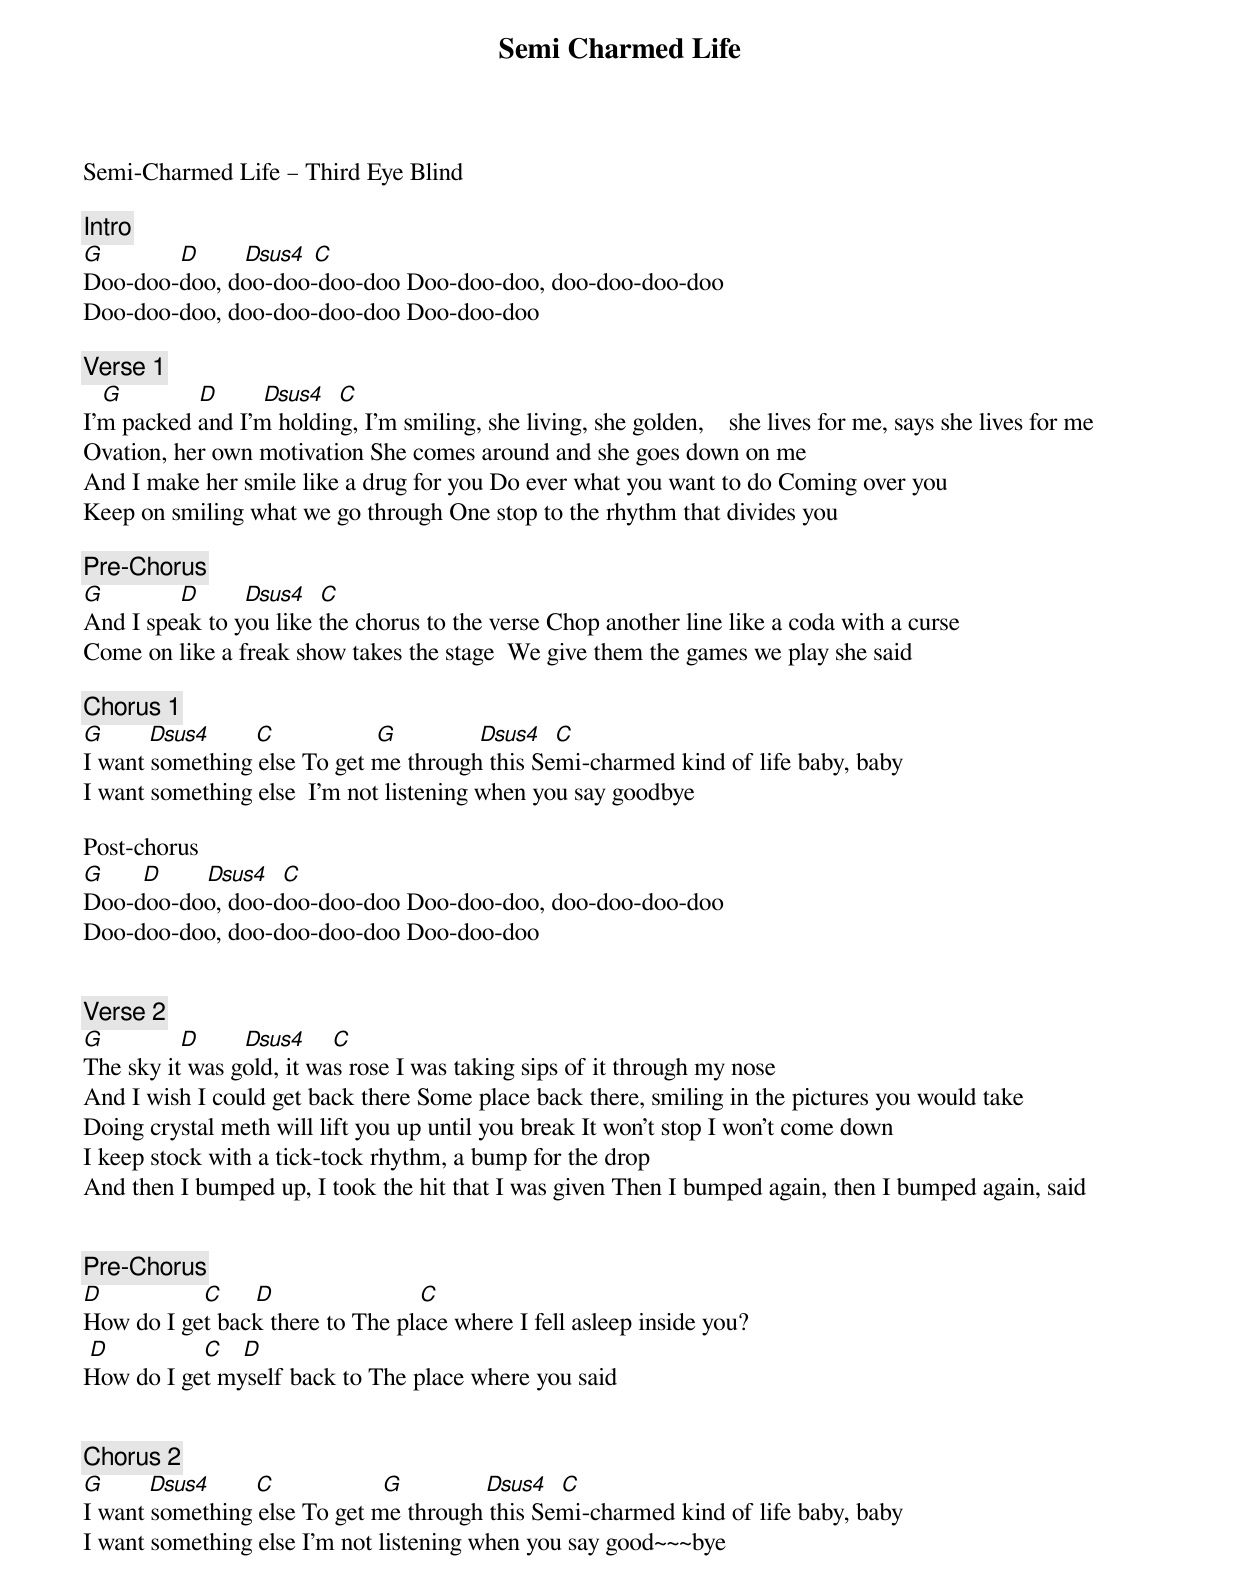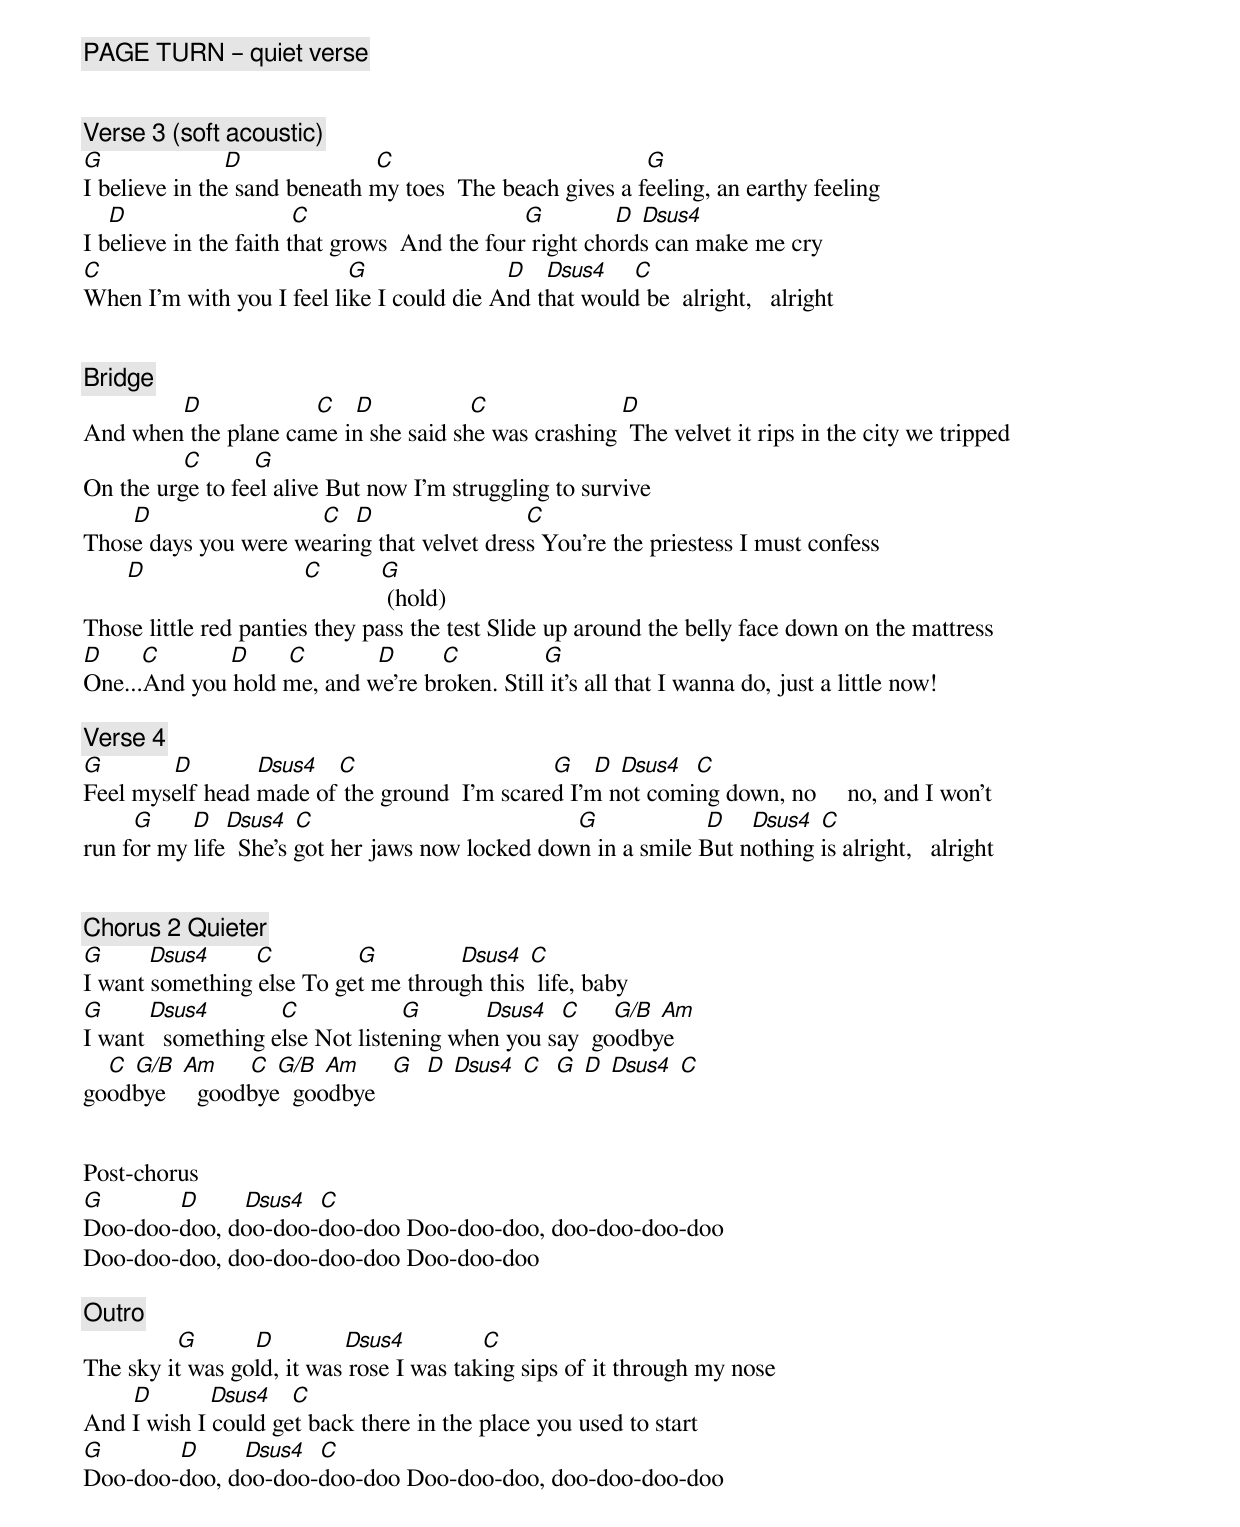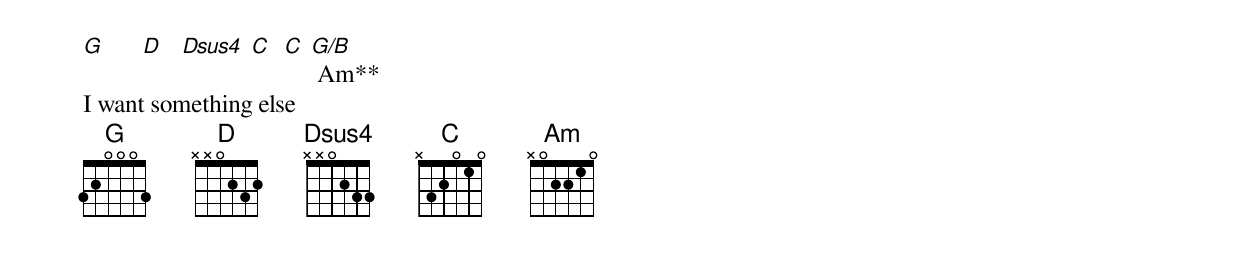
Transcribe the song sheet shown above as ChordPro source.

{title: Semi Charmed Life}
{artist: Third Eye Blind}
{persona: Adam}
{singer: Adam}
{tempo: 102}
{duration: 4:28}
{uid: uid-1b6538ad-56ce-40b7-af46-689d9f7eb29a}
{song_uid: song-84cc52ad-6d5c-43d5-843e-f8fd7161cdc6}



Semi-Charmed Life – Third Eye Blind

{comment: Intro}
[G]         			[D]       [Dsus4]	[C]
Doo-doo-doo, doo-doo-doo-doo	Doo-doo-doo, doo-doo-doo-doo
Doo-doo-doo, doo-doo-doo-doo	Doo-doo-doo

{comment: Verse 1}
 		[G]         			[D]       [Dsus4]		[C]
I'm packed and I'm holding, I'm smiling, she living, she golden,    she lives for me, says she lives for me
Ovation, her own motivation	She comes around and she goes down on me
And I make her smile like a drug for you	Do ever what you want to do	Coming over you
Keep on smiling what we go through	One stop to the rhythm that divides you

{comment: Pre-Chorus}
[G]         			[D]       [Dsus4]		[C]
And I speak to you like the chorus to the verse	Chop another line like a coda with a curse
Come on like a freak show takes the stage		We give them the games we play she said

{comment: Chorus 1}
[G]      	[Dsus4]       [C] 		          			[G]             [Dsus4]		[C]
I want something else To get me through this	Semi-charmed kind of life baby, baby
I want something else		I'm not listening when you say goodbye

Post-chorus
[G]    		[D]       [Dsus4]		[C]
Doo-doo-doo, doo-doo-doo-doo	Doo-doo-doo, doo-doo-doo-doo
Doo-doo-doo, doo-doo-doo-doo	Doo-doo-doo


{comment: Verse 2}
[G]         			[D]       [Dsus4]				[C]
The sky it was gold, it was rose	I was taking sips of it through my nose
And I wish I could get back there	Some place back there, smiling in the pictures you would take
Doing crystal meth will lift you up until you break It won't stop I won't come down
I keep stock with a tick-tock rhythm, a bump for the drop
And then I bumped up, I took the hit that I was given Then I bumped again, then I bumped again, said


{comment: Pre-Chorus}
[D]               	[C]			  [D]                       [C]
How do I get back there to	The place where I fell asleep inside you?
 [D]              	[C]			[D]
How do I get myself back to	The place where you said


{comment: Chorus 2}
[G]      	[Dsus4]       [C] 		          				[G]             [Dsus4]		[C]
I want something else To get me through this	Semi-charmed kind of life baby, baby
I want something else	I'm not listening when you say good~~~bye



{comment: PAGE TURN – quiet verse}


{comment: Verse 3 (soft acoustic)}
[G]                  	[D]               	     [C]			                                     [G]
I believe in the sand beneath my toes		The beach gives a feeling, an earthy feeling
    [D]                        		[C]		                              		[G]           [D] [Dsus4]
I believe in the faith that grows		And the four right chords can make me cry
[C]                                     		[G]			                   [D]   [Dsus4]    [C]
When I'm with you I feel like I could die	And that would be  alright,   alright


{comment: Bridge}
              	 [D]                		[C]			[D]               [C]                     [D]
And when the plane came in she said she was crashing  The velvet it rips in the city we tripped
                [C]		     	[G]
On the urge to feel alive	But now I'm struggling to survive
       	[D]                         		[C]		[D]                      		[C]
Those days you were wearing that velvet dress	You're the priestess I must confess
      	[D]                       		[C]			      [G] (hold)
Those little red panties they pass the test	Slide up around the belly face down on the mattress
[D]      [C]	         	[D]      [C]	          [D]      	[C]	            [G]
One...And you hold me, and we're broken.	Still it's all that I wanna do, just a little now!

{comment: Verse 4}
[G]           [D]          [Dsus4] 		[C]			                           	[G]   [D] [Dsus4]  [C]
Feel myself head made of the ground		I'm scared I'm not coming down, no     no, and I won't
        [G]      [D]  [Dsus4]	[C]                                       			[G]		               [D]    [Dsus4] [C]
run for my life		She's got her jaws now locked down in a smile	But nothing is alright,   alright


{comment: Chorus 2	Quieter}
[G]      	[Dsus4]       [C] 		          [G]             [Dsus4]	[C]
I want something else	To get me through this	 life, baby
[G]      	[Dsus4]           [C]		              [G]        		[Dsus4]  [C]     [G/B] [Am]
I want   something else	Not listening when you say 	goodbye
    [C] [G/B] [Am]	    [C] [G/B] [Am]	    [G]  [D] [Dsus4] [C]		[G] [D] [Dsus4] [C]
goodbye	    goodbye		goodbye


Post-chorus
[G]            [D]       [Dsus4]		[C]
Doo-doo-doo, doo-doo-doo-doo	Doo-doo-doo, doo-doo-doo-doo
Doo-doo-doo, doo-doo-doo-doo	Doo-doo-doo

{comment: Outro}
               [G]			      [D]           [Dsus4]            [C]
The sky it was gold, it was rose	I was taking sips of it through my nose
        [D]         [Dsus4]   [C]
And I wish I could get back there	in the place you used to start
[G]            [D]       [Dsus4]		[C]
Doo-doo-doo, doo-doo-doo-doo	Doo-doo-doo, doo-doo-doo-doo

[G]      [D]   [Dsus4] [C]		[C] [G/B] Am**
I want something else
